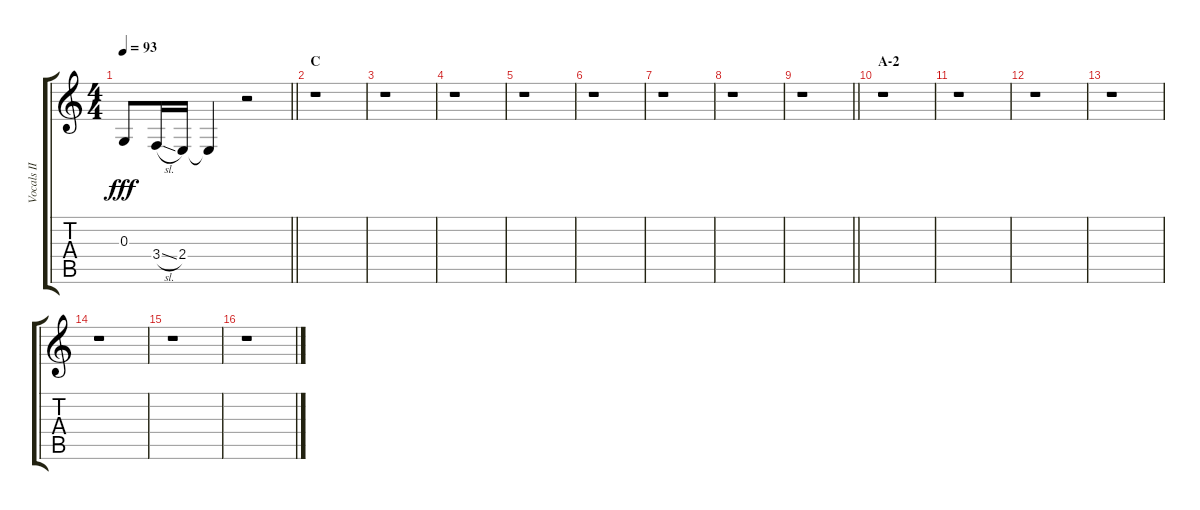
\track ("Vocals II" "Vocals II") {instrument voiceoohs}
\staff {score tabs}
\tuning (E4 B3 G3 D3 A2 E2) {hide}
\ts (4 4)
\tempo 93
\clef g2
\barLineRight lightlight
\ks c
0.3.8{dy fff} 3.4{sl}.16 2.4.16 2.4{t}.4 r.2 |
\section ("" "C")
r.1 |
r.1 |
r.1 |
r.1 |
r.1 |
r.1 |
r.1 |
\barLineRight lightlight
r.1 |
\section ("" "A-2")
r.1 |
r.1 |
r.1 |
r.1 |
r.1 |
r.1 |
r.1
